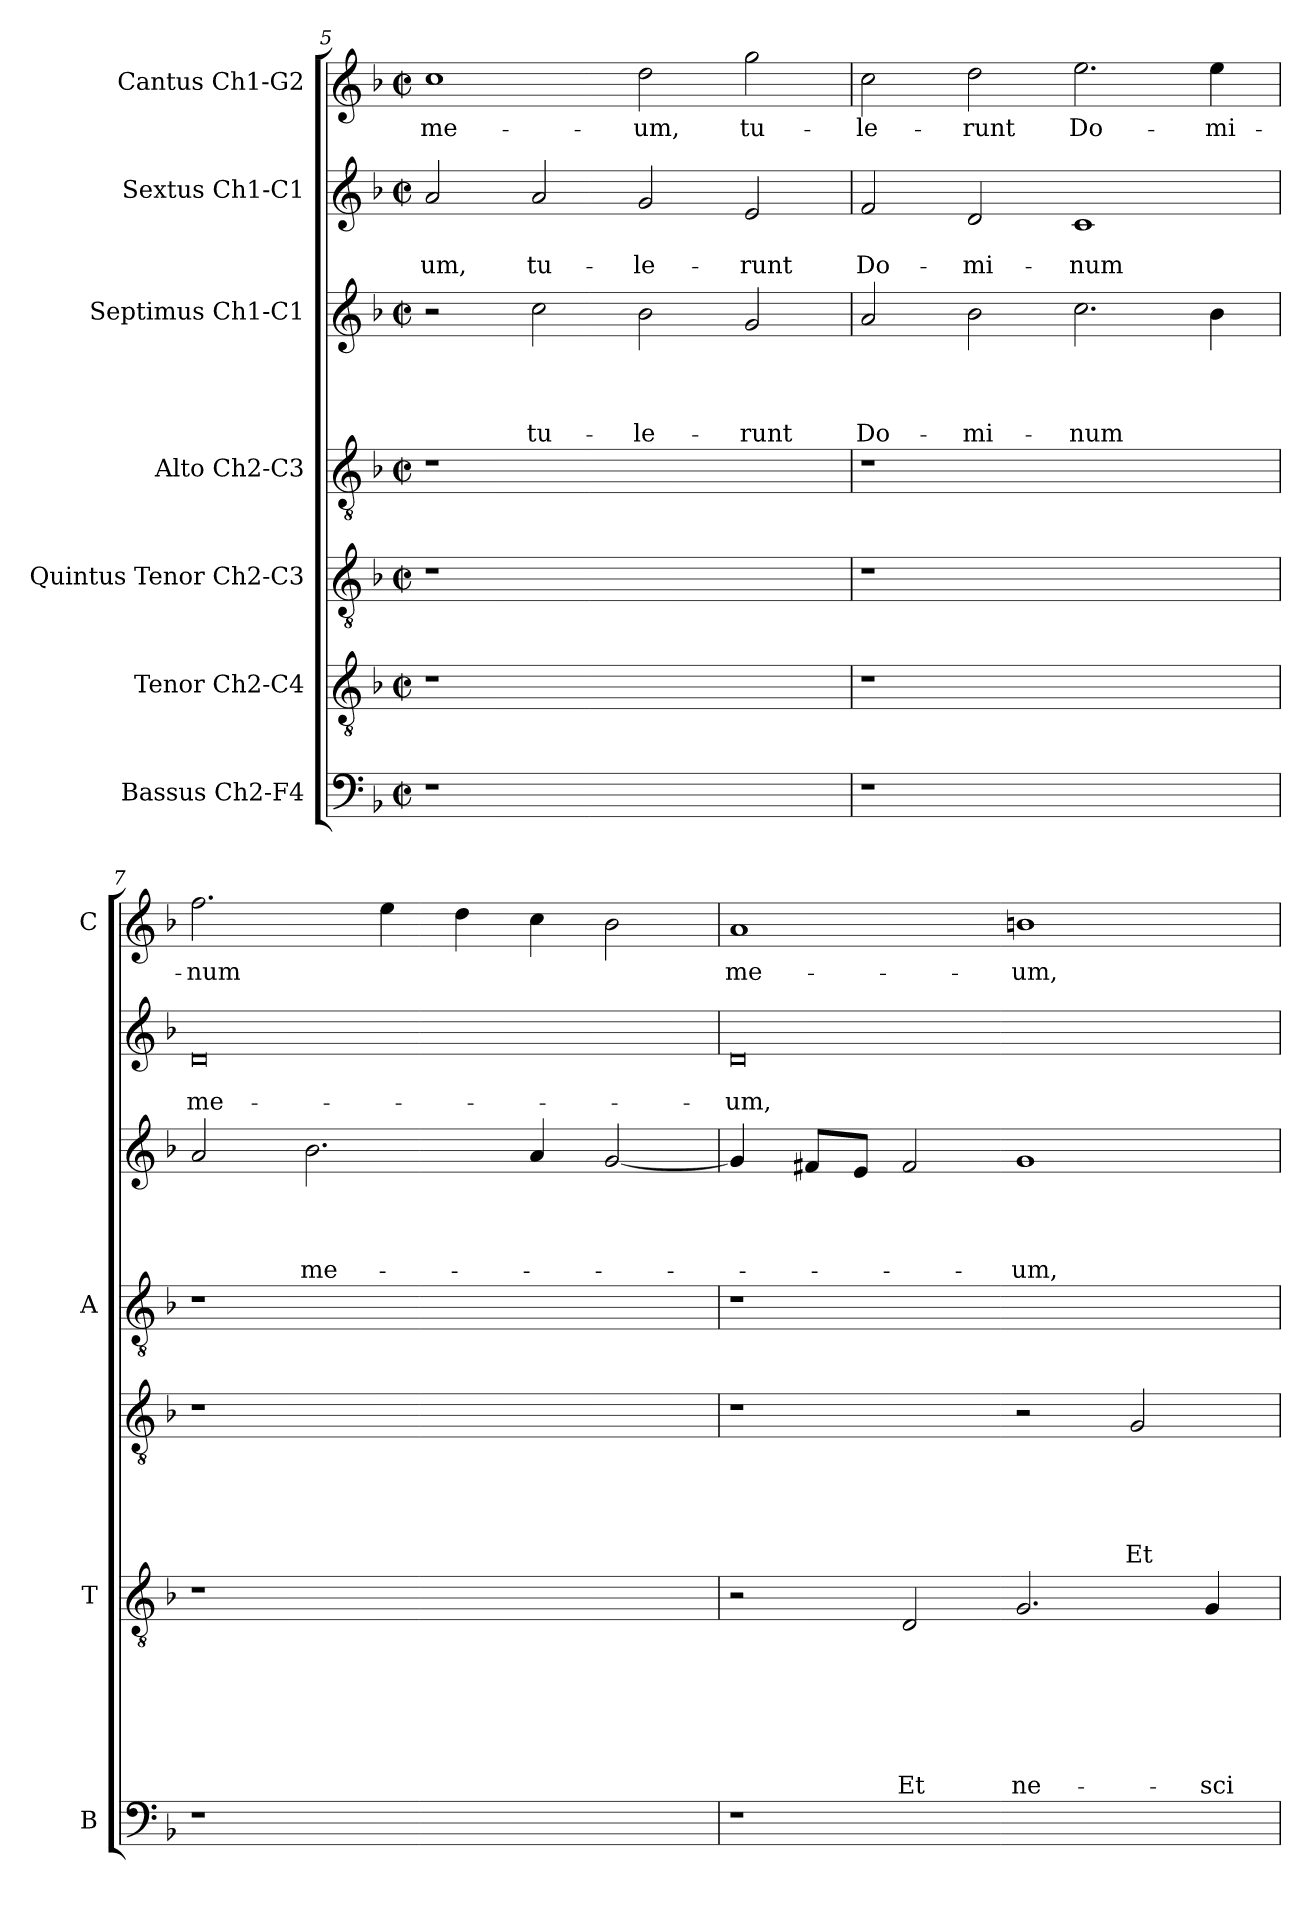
**kern	**kern	**text	**text	**text	**text	**text	**text	**text	**kern	**text	**text	**text	**text	**text	**kern	**kern	**text	**text	**text	**text	**kern	**text	**text	**kern	**text
*part7	*part6	*part6	*part6	*part6	*part6	*part6	*part6	*part6	*part5	*part5	*part5	*part5	*part5	*part5	*part4	*part3	*part3	*part3	*part3	*part3	*part2	*part2	*part2	*part1	*part1
*staff7	*staff6	*staff6	*staff6	*staff6	*staff6	*staff6	*staff6	*staff6	*staff5	*staff5	*staff5	*staff5	*staff5	*staff5	*staff4	*staff3	*staff3	*staff3	*staff3	*staff3	*staff2	*staff2	*staff2	*staff1	*staff1
*I"Bassus Ch2-F4	*I"Tenor Ch2-C4	*	*	*	*	*	*	*	*I"Quintus Tenor Ch2-C3	*	*	*	*	*	*I"Alto Ch2-C3	*I"Septimus Ch1-C1	*	*	*	*	*I"Sextus Ch1-C1	*	*	*I"Cantus Ch1-G2	*
*I'B	*I'T	*	*	*	*	*	*	*	*	*	*	*	*	*	*I'A	*	*	*	*	*	*	*	*	*I'C	*
*clefF4	*clefGv2	*	*	*	*	*	*	*	*clefGv2	*	*	*	*	*	*clefGv2	*clefG2	*	*	*	*	*clefG2	*	*	*clefG2	*
*k[b-]	*k[b-]	*	*	*	*	*	*	*	*k[b-]	*	*	*	*	*	*k[b-]	*k[b-]	*	*	*	*	*k[b-]	*	*	*k[b-]	*
*F:	*F:	*	*	*	*	*	*	*	*F:	*	*	*	*	*	*F:	*F:	*	*	*	*	*F:	*	*	*F:	*
*M2/2	*M2/2	*	*	*	*	*	*	*	*M2/2	*	*	*	*	*	*M2/2	*M2/2	*	*	*	*	*M2/2	*	*	*M2/2	*
*met(c|)	*met(c|)	*	*	*	*	*	*	*	*met(c|)	*	*	*	*	*	*met(c|)	*met(c|)	*	*	*	*	*met(c|)	*	*	*met(c|)	*
=5	=5	=5	=5	=5	=5	=5	=5	=5	=5	=5	=5	=5	=5	=5	=5	=5	=5	=5	=5	=5	=5	=5	=5	=5	=5
!	!	!	!	!	!	!	!	!	!	!	!	!	!	!	!	!	!	!	!	!	!	!	!LO:LY:b	!	!LO:LY:b
1r	1r	.	.	.	.	.	.	.	1r	.	.	.	.	.	1r	2r	.	.	.	.	2a/	.	-um,	1cc	me-
!	!	!	!	!	!	!	!	!	!	!	!	!	!	!	!	!	!	!	!	!LO:LY:b	!	!	!LO:LY:b	!	!
.	.	.	.	.	.	.	.	.	.	.	.	.	.	.	.	2cc\	.	.	.	tu-	2a/	.	tu-	.	.
!	!	!	!	!	!	!	!	!	!	!	!	!	!	!	!	!	!	!	!	!LO:LY:b	!	!	!LO:LY:b	!	!LO:LY:b
1ryy	1ryy	.	.	.	.	.	.	.	1ryy	.	.	.	.	.	1ryy	2b-\	.	.	.	-le-	2g/	.	-le-	2dd\	-um,
!	!	!	!	!	!	!	!	!	!	!	!	!	!	!	!	!	!	!	!	!LO:LY:b	!	!	!LO:LY:b	!	!LO:LY:b
.	.	.	.	.	.	.	.	.	.	.	.	.	.	.	.	2g/	.	.	.	-runt	2e/	.	-runt	2gg\	tu-
!!LO:LB:g=z
=6	=6	=6	=6	=6	=6	=6	=6	=6	=6	=6	=6	=6	=6	=6	=6	=6	=6	=6	=6	=6	=6	=6	=6	=6	=6
!	!	!	!	!	!	!	!	!	!	!	!	!	!	!	!	!	!	!	!	!LO:LY:b	!	!	!LO:LY:b	!	!LO:LY:b
1r	1r	.	.	.	.	.	.	.	1r	.	.	.	.	.	1r	2a/	.	.	.	Do-	2f/	.	Do-	2cc\	-le-
!	!	!	!	!	!	!	!	!	!	!	!	!	!	!	!	!	!	!	!	!LO:LY:b	!	!	!LO:LY:b	!	!LO:LY:b
.	.	.	.	.	.	.	.	.	.	.	.	.	.	.	.	2b-\	.	.	.	-mi-	2d/	.	-mi-	2dd\	-runt
!	!	!	!	!	!	!	!	!	!	!	!	!	!	!	!	!	!	!	!	!LO:LY:b	!	!	!LO:LY:b	!	!LO:LY:b
1ryy	1ryy	.	.	.	.	.	.	.	1ryy	.	.	.	.	.	1ryy	2.cc\	.	.	.	-num	1c	.	-num	2.ee\	Do-
!	!	!	!	!	!	!	!	!	!	!	!	!	!	!	!	!	!	!	!	!	!	!	!	!	!LO:LY:b
.	.	.	.	.	.	.	.	.	.	.	.	.	.	.	.	4b-\	.	.	.	.	.	.	.	4ee\	-mi-
=7	=7	=7	=7	=7	=7	=7	=7	=7	=7	=7	=7	=7	=7	=7	=7	=7	=7	=7	=7	=7	=7	=7	=7	=7	=7
!	!	!	!	!	!	!	!	!	!	!	!	!	!	!	!	!	!	!	!	!	!	!	!LO:LY:b	!	!LO:LY:b
1r	1r	.	.	.	.	.	.	.	1r	.	.	.	.	.	1r	2a/	.	.	.	.	0d	.	me-	2.ff\	-num
!	!	!	!	!	!	!	!	!	!	!	!	!	!	!	!	!	!	!	!	!LO:LY:b	!	!	!	!	!
.	.	.	.	.	.	.	.	.	.	.	.	.	.	.	.	2.b-\	.	.	.	me-	.	.	.	.	.
.	.	.	.	.	.	.	.	.	.	.	.	.	.	.	.	.	.	.	.	.	.	.	.	4ee\	.
1ryy	1ryy	.	.	.	.	.	.	.	1ryy	.	.	.	.	.	1ryy	.	.	.	.	.	.	.	.	4dd\	.
.	.	.	.	.	.	.	.	.	.	.	.	.	.	.	.	4a/	.	.	.	.	.	.	.	4cc\	.
.	.	.	.	.	.	.	.	.	.	.	.	.	.	.	.	[2g/	.	.	.	.	.	.	.	2b-\	.
=8	=8	=8	=8	=8	=8	=8	=8	=8	=8	=8	=8	=8	=8	=8	=8	=8	=8	=8	=8	=8	=8	=8	=8	=8	=8
!	!	!	!	!	!	!	!	!	!	!	!	!	!	!	!	!	!	!	!	!	!	!	!LO:LY:b	!	!LO:LY:b
1r	2r	.	.	.	.	.	.	.	1r	.	.	.	.	.	1r	4g/]	.	.	.	.	0d	.	-um,	1a	me-
.	.	.	.	.	.	.	.	.	.	.	.	.	.	.	.	8f#X/L	.	.	.	.	.	.	.	.	.
.	.	.	.	.	.	.	.	.	.	.	.	.	.	.	.	8e/J	.	.	.	.	.	.	.	.	.
!	!	!	!	!	!	!	!	!LO:LY:b	!	!	!	!	!	!	!	!	!	!	!	!	!	!	!	!	!
.	2D/	.	.	.	.	.	.	Et	.	.	.	.	.	.	.	2f#/	.	.	.	.	.	.	.	.	.
!	!	!	!	!	!	!	!	!LO:LY:b	!	!	!	!	!	!	!	!	!	!	!	!LO:LY:b	!	!	!	!	!LO:LY:b
1ryy	2.G/	.	.	.	.	.	.	ne-	2r	.	.	.	.	.	1ryy	1g	.	.	.	-um,	.	.	.	1bn	-um,
!	!	!	!	!	!	!	!	!	!	!	!	!	!	!LO:LY:b	!	!	!	!	!	!	!	!	!	!	!
.	.	.	.	.	.	.	.	.	2G/	.	.	.	.	Et	.	.	.	.	.	.	.	.	.	.	.
!	!	!	!	!	!	!	!	!LO:LY:b	!	!	!	!	!	!	!	!	!	!	!	!	!	!	!	!	!
.	4G/	.	.	.	.	.	.	-sci-	.	.	.	.	.	.	.	.	.	.	.	.	.	.	.	.	.
=	=	=	=	=	=	=	=	=	=	=	=	=	=	=	=	=	=	=	=	=	=	=	=	=	=
*-	*-	*-	*-	*-	*-	*-	*-	*-	*-	*-	*-	*-	*-	*-	*-	*-	*-	*-	*-	*-	*-	*-	*-	*-	*-
